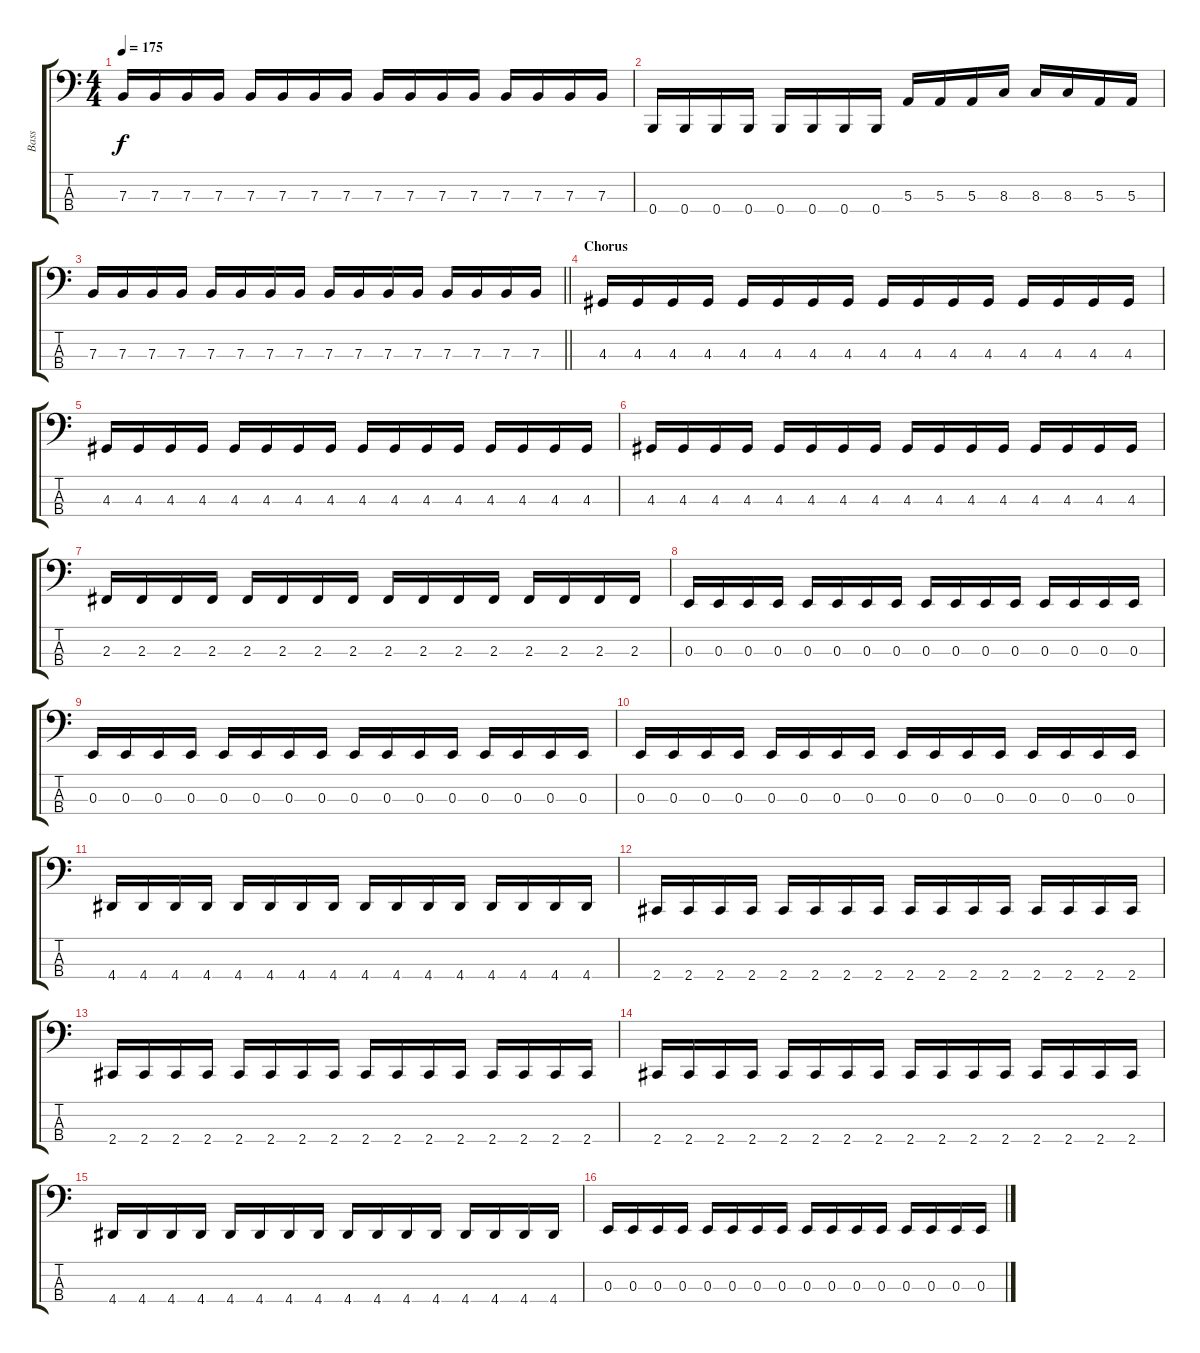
\track ("Bass" "Bass") {instrument electricbasspick}
\staff {score tabs}
\tuning (D2 A1 E1 B0) {hide}
\ts (4 4)
\tempo 175
\clef f4
\ks c
7.3.16{dy f} 7.3.16 7.3.16 7.3.16 7.3.16 7.3.16 7.3.16 7.3.16 7.3.16 7.3.16 7.3.16 7.3.16 7.3.16 7.3.16 7.3.16 7.3.16 |
0.4.16 0.4.16 0.4.16 0.4.16 0.4.16 0.4.16 0.4.16 0.4.16 5.3.16 5.3.16 5.3.16 8.3.16 8.3.16 8.3.16 5.3.16 5.3.16 |
\barLineRight lightlight
7.3.16 7.3.16 7.3.16 7.3.16 7.3.16 7.3.16 7.3.16 7.3.16 7.3.16 7.3.16 7.3.16 7.3.16 7.3.16 7.3.16 7.3.16 7.3.16 |
\section ("" "Chorus")
4.3.16 4.3.16 4.3.16 4.3.16 4.3.16 4.3.16 4.3.16 4.3.16 4.3.16 4.3.16 4.3.16 4.3.16 4.3.16 4.3.16 4.3.16 4.3.16 |
4.3.16 4.3.16 4.3.16 4.3.16 4.3.16 4.3.16 4.3.16 4.3.16 4.3.16 4.3.16 4.3.16 4.3.16 4.3.16 4.3.16 4.3.16 4.3.16 |
4.3.16 4.3.16 4.3.16 4.3.16 4.3.16 4.3.16 4.3.16 4.3.16 4.3.16 4.3.16 4.3.16 4.3.16 4.3.16 4.3.16 4.3.16 4.3.16 |
2.3.16 2.3.16 2.3.16 2.3.16 2.3.16 2.3.16 2.3.16 2.3.16 2.3.16 2.3.16 2.3.16 2.3.16 2.3.16 2.3.16 2.3.16 2.3.16 |
0.3.16 0.3.16 0.3.16 0.3.16 0.3.16 0.3.16 0.3.16 0.3.16 0.3.16 0.3.16 0.3.16 0.3.16 0.3.16 0.3.16 0.3.16 0.3.16 |
0.3.16 0.3.16 0.3.16 0.3.16 0.3.16 0.3.16 0.3.16 0.3.16 0.3.16 0.3.16 0.3.16 0.3.16 0.3.16 0.3.16 0.3.16 0.3.16 |
0.3.16 0.3.16 0.3.16 0.3.16 0.3.16 0.3.16 0.3.16 0.3.16 0.3.16 0.3.16 0.3.16 0.3.16 0.3.16 0.3.16 0.3.16 0.3.16 |
4.4.16 4.4.16 4.4.16 4.4.16 4.4.16 4.4.16 4.4.16 4.4.16 4.4.16 4.4.16 4.4.16 4.4.16 4.4.16 4.4.16 4.4.16 4.4.16 |
2.4.16 2.4.16 2.4.16 2.4.16 2.4.16 2.4.16 2.4.16 2.4.16 2.4.16 2.4.16 2.4.16 2.4.16 2.4.16 2.4.16 2.4.16 2.4.16 |
2.4.16 2.4.16 2.4.16 2.4.16 2.4.16 2.4.16 2.4.16 2.4.16 2.4.16 2.4.16 2.4.16 2.4.16 2.4.16 2.4.16 2.4.16 2.4.16 |
2.4.16 2.4.16 2.4.16 2.4.16 2.4.16 2.4.16 2.4.16 2.4.16 2.4.16 2.4.16 2.4.16 2.4.16 2.4.16 2.4.16 2.4.16 2.4.16 |
4.4.16 4.4.16 4.4.16 4.4.16 4.4.16 4.4.16 4.4.16 4.4.16 4.4.16 4.4.16 4.4.16 4.4.16 4.4.16 4.4.16 4.4.16 4.4.16 |
0.3.16 0.3.16 0.3.16 0.3.16 0.3.16 0.3.16 0.3.16 0.3.16 0.3.16 0.3.16 0.3.16 0.3.16 0.3.16 0.3.16 0.3.16 0.3.16
